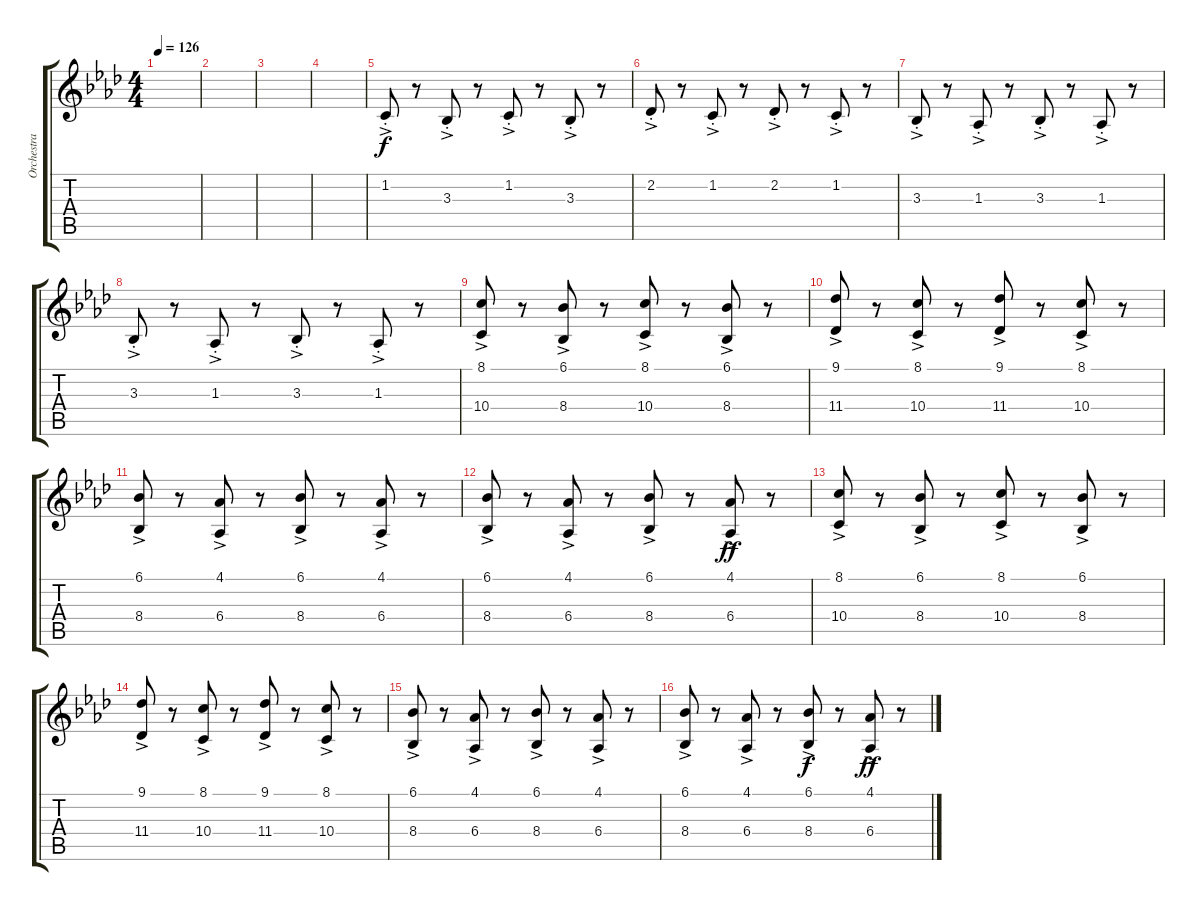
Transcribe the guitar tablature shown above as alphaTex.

\track ("Orchestra" "Orchestra") {instrument stringensemble1}
\staff {score tabs}
\tuning (E4 B3 G3 D3 A2 E2) {hide}
\ts (4 4)
\tempo 126
\clef g2
\ks ab
|
|
|
|
1.2{ac st}.8 r.8 3.3{ac st}.8 r.8 1.2{ac st}.8 r.8 3.3{ac st}.8 r.8 |
2.2{ac st}.8 r.8 1.2{ac st}.8 r.8 2.2{ac st}.8 r.8 1.2{ac st}.8 r.8 |
3.3{ac st}.8 r.8 1.3{ac st}.8 r.8 3.3{ac st}.8 r.8 1.3{ac st}.8 r.8 |
3.3{ac st}.8 r.8 1.3{ac st}.8 r.8 3.3{ac st}.8 r.8 1.3{ac st}.8 r.8 |
(8.1{ac} 10.4{ac}).8 r.8 (6.1{ac} 8.4{ac}).8 r.8 (8.1{ac} 10.4{ac}).8 r.8 (6.1{ac} 8.4{ac}).8 r.8 |
(9.1{ac} 11.4{ac}).8 r.8 (8.1{ac} 10.4{ac}).8 r.8 (9.1{ac} 11.4{ac}).8 r.8 (8.1{ac} 10.4{ac}).8 r.8 |
(6.1{ac} 8.4{ac}).8 r.8 (4.1{ac} 6.4{ac}).8 r.8 (6.1{ac} 8.4{ac}).8 r.8 (4.1{ac} 6.4{ac}).8 r.8 |
(6.1{ac} 8.4{ac}).8 r.8 (4.1{ac} 6.4{ac}).8 r.8 (6.1{ac} 8.4{ac}).8{dy f} r.8 (4.1{ac} 6.4{ac}).8{dy ff} r.8 |
(8.1{ac} 10.4{ac}).8 r.8 (6.1{ac} 8.4{ac}).8 r.8 (8.1{ac} 10.4{ac}).8 r.8 (6.1{ac} 8.4{ac}).8 r.8 |
(9.1{ac} 11.4{ac}).8 r.8 (8.1{ac} 10.4{ac}).8 r.8 (9.1{ac} 11.4{ac}).8 r.8 (8.1{ac} 10.4{ac}).8 r.8 |
(6.1{ac} 8.4{ac}).8 r.8 (4.1{ac} 6.4{ac}).8 r.8 (6.1{ac} 8.4{ac}).8 r.8 (4.1{ac} 6.4{ac}).8 r.8 |
(6.1{ac} 8.4{ac}).8 r.8 (4.1{ac} 6.4{ac}).8 r.8 (6.1{ac} 8.4{ac}).8{dy f} r.8 (4.1{ac} 6.4{ac}).8{dy ff} r.8
